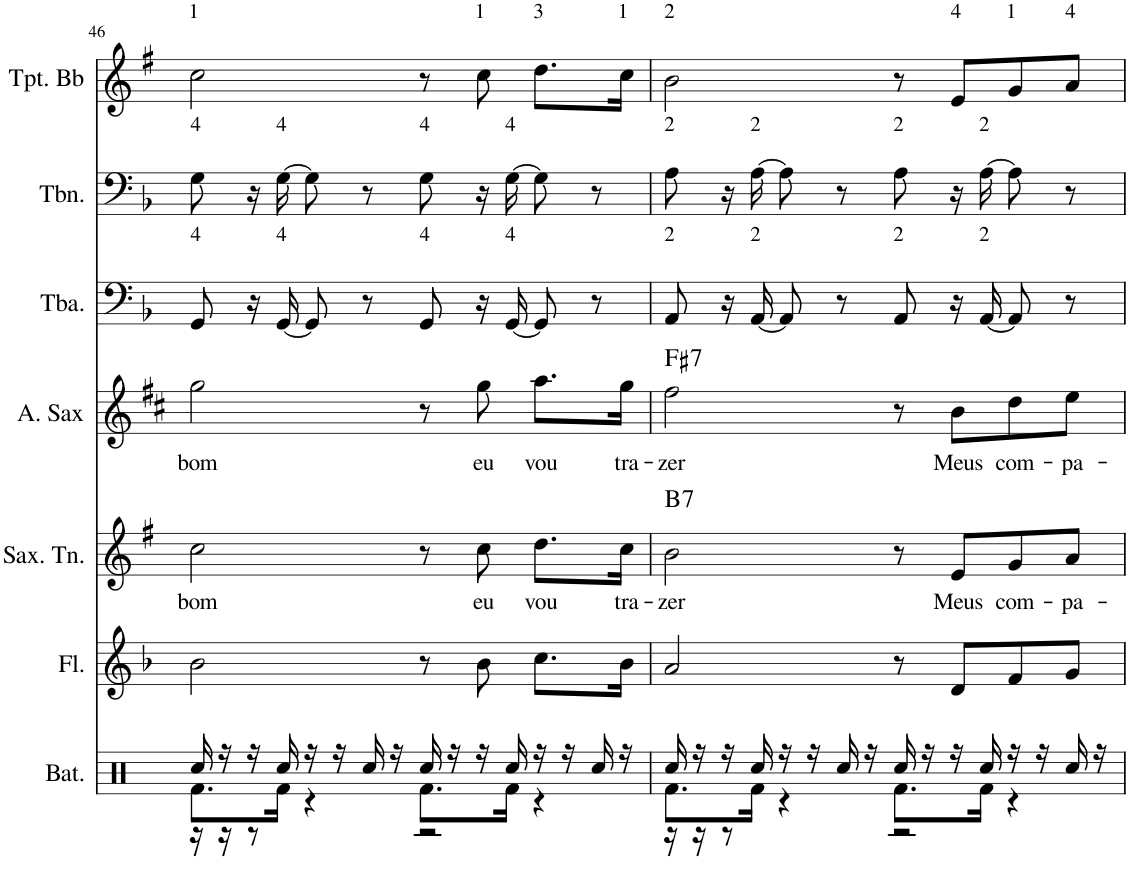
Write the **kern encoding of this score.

**kern	**kern	**kern	**text	**harte	**kern	**text	**harte	**kern	**kern	**kern
*part7	*part6	*part5	*part5	*part5	*part4	*part4	*part4	*part3	*part2	*part1
*staff7	*staff6	*staff5	*staff5	*	*staff4	*staff4	*	*staff3	*staff2	*staff1
*I"Bateria	*I"Flauta Transversal	*I"Saxofone Tenor	*	*	*I"Saxofone Alto	*	*	*I"Tuba	*I"Trombone	*I"Trompete Bb
*I'Bat.	*I'Fl.	*I'Sax. Tn.	*	*	*	*	*	*I'Tba.	*I'Tbn.	*I'Tpt. Bb
!!LO:PB:g=z
*clefX	*clefG2	*clefG2	*	*	*clefG2	*	*	*clefF4	*clefF4	*clefG2
*	*	*Trd8c14	*	*	*Trd5c9	*	*	*	*	*Trd1c2
*k[]	*k[b-]	*k[f#]	*	*	*k[f#c#]	*	*	*k[b-]	*k[b-]	*k[f#]
*M4/4	*M4/4	*M4/4	*	*	*M4/4	*	*	*M4/4	*M4/4	*M4/4
=46	=46	=46	=46	=46	=46	=46	=46	=46	=46	=46
*^	*	*	*	*	*	*	*	*	*	*
*	*^	*	*	*	*	*	*	*	*	*	*
!	!	!	!	!	!	!	!	!	!	!	!	!LO:TX:a:t=1
!	!	!	!	!	!	!	!	!	!	!	!LO:TX:a:t=4	!
!	!	!	!	!	!	!	!	!	!	!LO:TX:a:t=4	!	!
!	!	!	!	!	!LO:LY:b	!	!	!LO:LY:b	!	!	!	!
16Rcc/	8.Rf\L	16r	2b-\	2cc\	bom	.	2gg\	bom	.	8GG/	8G\	2cc\
16r	.	16r	.	.	.	.	.	.	.	.	.	.
16r	.	8r	.	.	.	.	.	.	.	16r	16r	.
!	!	!	!	!	!	!	!	!	!	!	!LO:TX:a:t=4	!
!	!	!	!	!	!	!	!	!	!	!LO:TX:a:t=4	!	!
16Rcc/	16Rf\Jk	.	.	.	.	.	.	.	.	[16GG/	[16G\	.
16r	4r	4ryy	.	.	.	.	.	.	.	8GG/]	8G\]	.
16r	.	.	.	.	.	.	.	.	.	.	.	.
16Rcc/	.	.	.	.	.	.	.	.	.	8r	8r	.
16r	.	.	.	.	.	.	.	.	.	.	.	.
!	!	!	!	!	!	!	!	!	!	!	!LO:TX:a:t=4	!
!	!	!	!	!	!	!	!	!	!	!LO:TX:a:t=4	!	!
16Rcc/	8.Rf\L	2r	8r	8r	.	.	8r	.	.	8GG/	8G\	8r
16r	.	.	.	.	.	.	.	.	.	.	.	.
!	!	!	!	!	!	!	!	!	!	!	!	!LO:TX:a:t=1
!	!	!	!	!	!LO:LY:b	!	!	!LO:LY:b	!	!	!	!
16r	.	.	8b-\	8cc\	eu	.	8gg\	eu	.	16r	16r	8cc\
!	!	!	!	!	!	!	!	!	!	!	!LO:TX:a:t=4	!
!	!	!	!	!	!	!	!	!	!	!LO:TX:a:t=4	!	!
16Rcc/	16Rf\Jk	.	.	.	.	.	.	.	.	[16GG/	[16G\	.
!	!	!	!	!	!	!	!	!	!	!	!	!LO:TX:a:t=3
!	!	!	!	!	!LO:LY:b	!	!	!LO:LY:b	!	!	!	!
16r	4r	.	8.cc\L	8.dd\L	vou	.	8.aa\L	vou	.	8GG/]	8G\]	8.dd\L
16r	.	.	.	.	.	.	.	.	.	.	.	.
16Rcc/	.	.	.	.	.	.	.	.	.	8r	8r	.
!	!	!	!	!	!	!	!	!	!	!	!	!LO:TX:a:t=1
!	!	!	!	!	!LO:LY:b	!	!	!LO:LY:b	!	!	!	!
16r	.	.	16b-\Jk	16cc\Jk	tra-	.	16gg\Jk	tra-	.	.	.	16cc\Jk
=47	=47	=47	=47	=47	=47	=47	=47	=47	=47	=47	=47	=47
!	!	!	!	!	!	!	!	!	!	!	!	!LO:TX:a:t=2
!	!	!	!	!	!	!	!	!	!	!	!LO:TX:a:t=2	!
!	!	!	!	!	!	!	!	!	!	!LO:TX:a:t=2	!	!
!	!	!	!	!	!LO:LY:b	!LO:H:kt=7	!	!LO:LY:b	!LO:H:kt=7	!	!	!
16Rcc/	8.Rf\L	16r	2a/	2b\	-zer	B:7	2ff#\	-zer	F#:7	8AA/	8A\	2b\
16r	.	16r	.	.	.	.	.	.	.	.	.	.
16r	.	8r	.	.	.	.	.	.	.	16r	16r	.
!	!	!	!	!	!	!	!	!	!	!	!LO:TX:a:t=2	!
!	!	!	!	!	!	!	!	!	!	!LO:TX:a:t=2	!	!
16Rcc/	16Rf\Jk	.	.	.	.	.	.	.	.	[16AA/	[16A\	.
16r	4r	4ryy	.	.	.	.	.	.	.	8AA/]	8A\]	.
16r	.	.	.	.	.	.	.	.	.	.	.	.
16Rcc/	.	.	.	.	.	.	.	.	.	8r	8r	.
16r	.	.	.	.	.	.	.	.	.	.	.	.
!	!	!	!	!	!	!	!	!	!	!	!LO:TX:a:t=2	!
!	!	!	!	!	!	!	!	!	!	!LO:TX:a:t=2	!	!
16Rcc/	8.Rf\L	2r	8r	8r	.	.	8r	.	.	8AA/	8A\	8r
16r	.	.	.	.	.	.	.	.	.	.	.	.
!	!	!	!	!	!	!	!	!	!	!	!	!LO:TX:a:t=4
!	!	!	!	!	!LO:LY:b	!	!	!LO:LY:b	!	!	!	!
16r	.	.	8d/L	8e/L	Meus	.	8b\L	Meus	.	16r	16r	8e/L
!	!	!	!	!	!	!	!	!	!	!	!LO:TX:a:t=2	!
!	!	!	!	!	!	!	!	!	!	!LO:TX:a:t=2	!	!
16Rcc/	16Rf\Jk	.	.	.	.	.	.	.	.	[16AA/	[16A\	.
!	!	!	!	!	!	!	!	!	!	!	!	!LO:TX:a:t=1
!	!	!	!	!	!LO:LY:b	!	!	!LO:LY:b	!	!	!	!
16r	4r	.	8f/	8g/	com-	.	8dd\	com-	.	8AA/]	8A\]	8g/
16r	.	.	.	.	.	.	.	.	.	.	.	.
!	!	!	!	!	!	!	!	!	!	!	!	!LO:TX:a:t=4
!	!	!	!	!	!LO:LY:b	!	!	!LO:LY:b	!	!	!	!
16Rcc/	.	.	8g/J	8a/J	-pa-	.	8ee\J	-pa-	.	8r	8r	8a/J
16r	.	.	.	.	.	.	.	.	.	.	.	.
*v	*v	*v	*	*	*	*	*	*	*	*	*	*
=	=	=	=	=	=	=	=	=	=	=
*-	*-	*-	*-	*-	*-	*-	*-	*-	*-	*-
